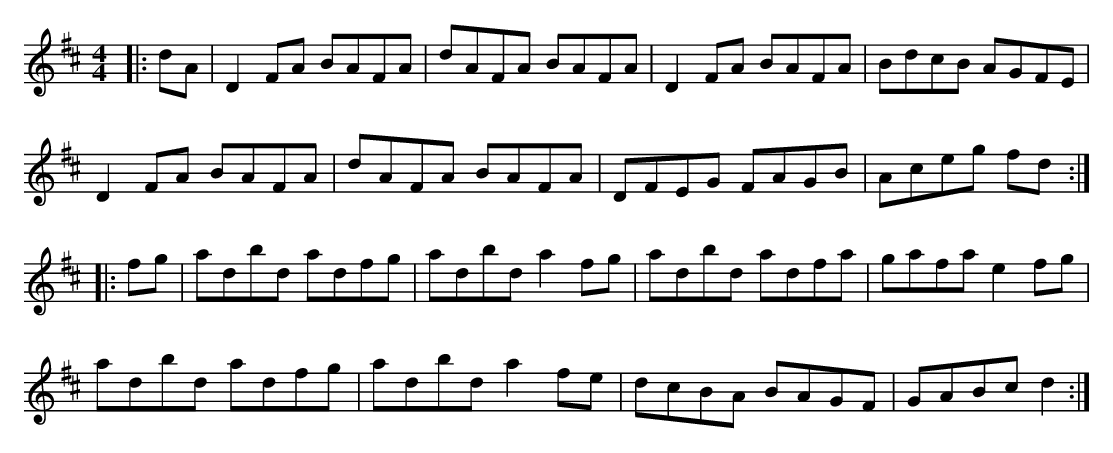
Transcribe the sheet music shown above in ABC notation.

X:1
M:4/4
K:D
|:dA|D2FA BAFA|dAFA BAFA|D2FA BAFA|BdcB AGFE|
D2FA BAFA|dAFA BAFA|DFEG FAGB|Aceg fd:|
|:fg|adbd adfg|adbd a2fg|adbd adfa|gafa e2 fg|
adbd adfg|adbd a2fe|dcBA BAGF|GABc d2:|
